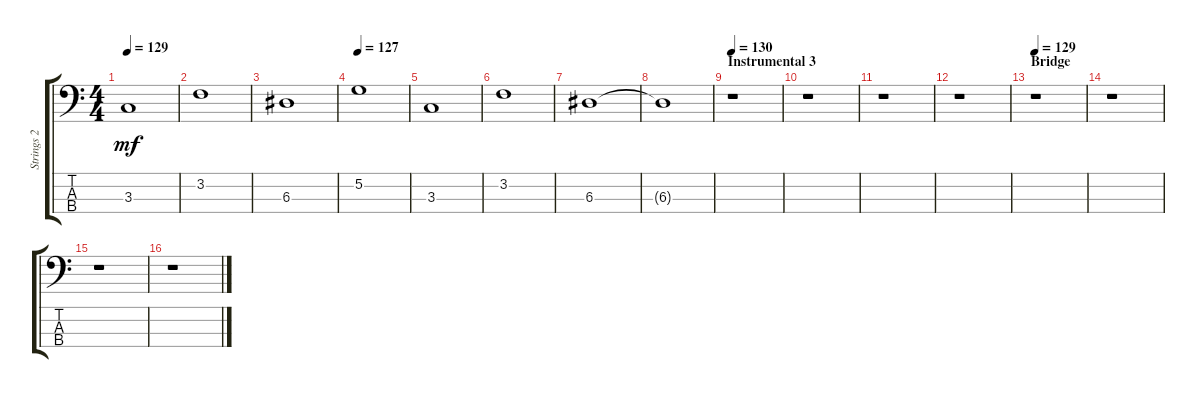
\track ("Strings 2" "Strings 2") {instrument contrabass}
\staff {score tabs}
\tuning (G2 D2 A1 E1) {hide}
\ts (4 4)
\tempo 129
\clef f4
\ks c
3.3.1{dy mf} |
3.2.1 |
6.3.1 |
\tempo 127
5.2.1 |
3.3.1 |
3.2.1 |
6.3.1 |
6.3{t}.1 |
\section ("" "Instrumental 3")
\tempo 130
r.1 |
r.1 |
r.1 |
r.1 |
\section ("" "Bridge")
\tempo 129
r.1 |
r.1 |
r.1 |
r.1
